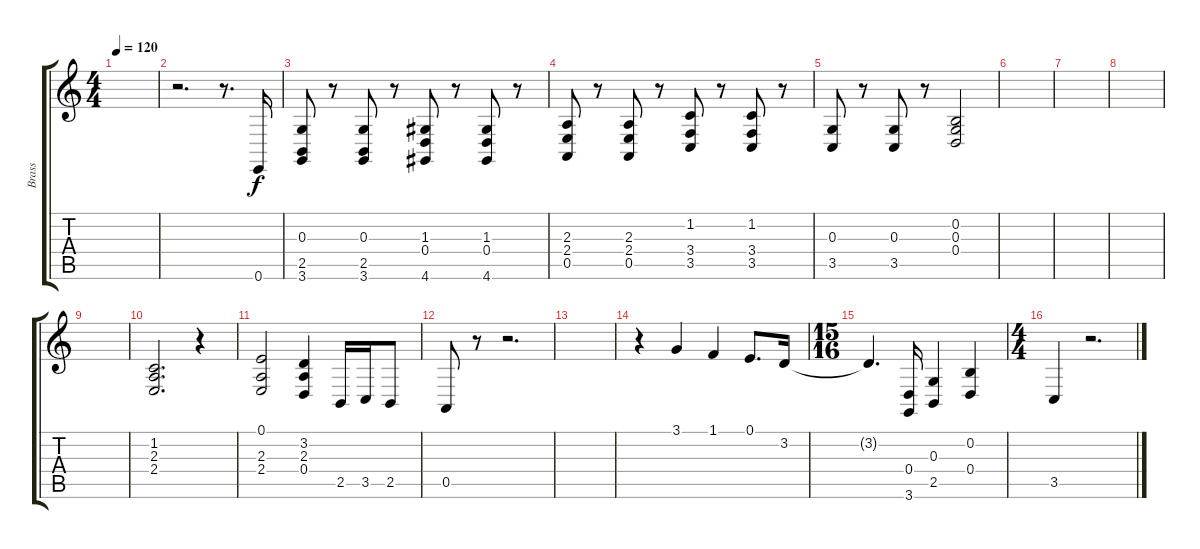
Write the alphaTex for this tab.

\track ("Brass" "Brass") {instrument brasssection}
\staff {score tabs}
\tuning (E4 B3 G3 D3 A2 E2) {hide}
\ts (4 4)
\tempo 120
\clef g2
\ks c
|
r.2{d} r.8{d} 0.6.16{instrument brasssection} |
(0.3 2.5 3.6).8 r.8 (0.3 2.5 3.6).8 r.8 (1.3 0.4 4.6).8 r.8 (1.3 0.4 4.6).8 r.8 |
(2.3 2.4 0.5).8 r.8 (2.3 2.4 0.5).8 r.8 (1.2 3.4 3.5).8 r.8 (1.2 3.4 3.5).8 r.8 |
(0.3 3.5).8 r.8 (0.3 3.5).8 r.8 (0.2 0.3 0.4).2 |
|
|
|
|
(1.2 2.3 2.4).2{d balance 13} r.4 |
(0.1 2.3 2.4).2{instrument brasssection} (3.2 2.3 0.4).4{instrument brasssection} 2.5.16{balance 3 instrument tuba} 3.5.16 2.5.8 |
0.5.8 r.8 r.2{d} |
|
r.4{instrument brasssection} 3.1.4 1.1.4 0.1.8{d} 3.2.16 |
\ts (15 16)
3.2{t}.4{d} (0.4 3.6).16 (0.3 2.5).4 (0.2 0.4).4 |
\ts (4 4)
3.5.4 r.2{d}
